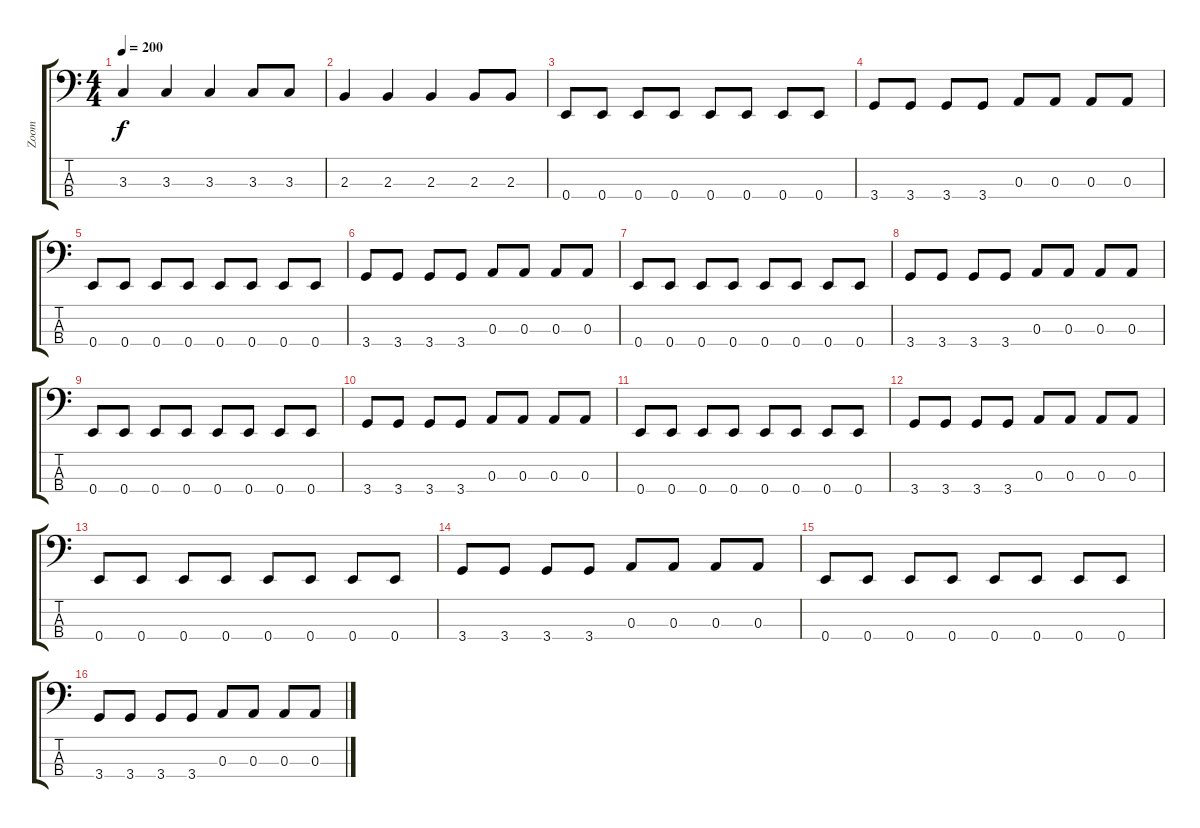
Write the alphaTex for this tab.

\track ("Zoom" "Zoom") {instrument electricbassfinger}
\staff {score tabs}
\tuning (G2 D2 A1 E1) {hide}
\ts (4 4)
\tempo 200
\clef f4
\ks c
3.3.4{dy f} 3.3.4 3.3.4 3.3.8 3.3.8 |
2.3.4 2.3.4 2.3.4 2.3.8 2.3.8 |
0.4.8 0.4.8 0.4.8 0.4.8 0.4.8 0.4.8 0.4.8 0.4.8 |
3.4.8 3.4.8 3.4.8 3.4.8 0.3.8 0.3.8 0.3.8 0.3.8 |
0.4.8 0.4.8 0.4.8 0.4.8 0.4.8 0.4.8 0.4.8 0.4.8 |
3.4.8 3.4.8 3.4.8 3.4.8 0.3.8 0.3.8 0.3.8 0.3.8 |
0.4.8 0.4.8 0.4.8 0.4.8 0.4.8 0.4.8 0.4.8 0.4.8 |
3.4.8 3.4.8 3.4.8 3.4.8 0.3.8 0.3.8 0.3.8 0.3.8 |
0.4.8 0.4.8 0.4.8 0.4.8 0.4.8 0.4.8 0.4.8 0.4.8 |
3.4.8 3.4.8 3.4.8 3.4.8 0.3.8 0.3.8 0.3.8 0.3.8 |
0.4.8 0.4.8 0.4.8 0.4.8 0.4.8 0.4.8 0.4.8 0.4.8 |
3.4.8 3.4.8 3.4.8 3.4.8 0.3.8 0.3.8 0.3.8 0.3.8 |
0.4.8 0.4.8 0.4.8 0.4.8 0.4.8 0.4.8 0.4.8 0.4.8 |
3.4.8 3.4.8 3.4.8 3.4.8 0.3.8 0.3.8 0.3.8 0.3.8 |
0.4.8 0.4.8 0.4.8 0.4.8 0.4.8 0.4.8 0.4.8 0.4.8 |
3.4.8 3.4.8 3.4.8 3.4.8 0.3.8 0.3.8 0.3.8 0.3.8
